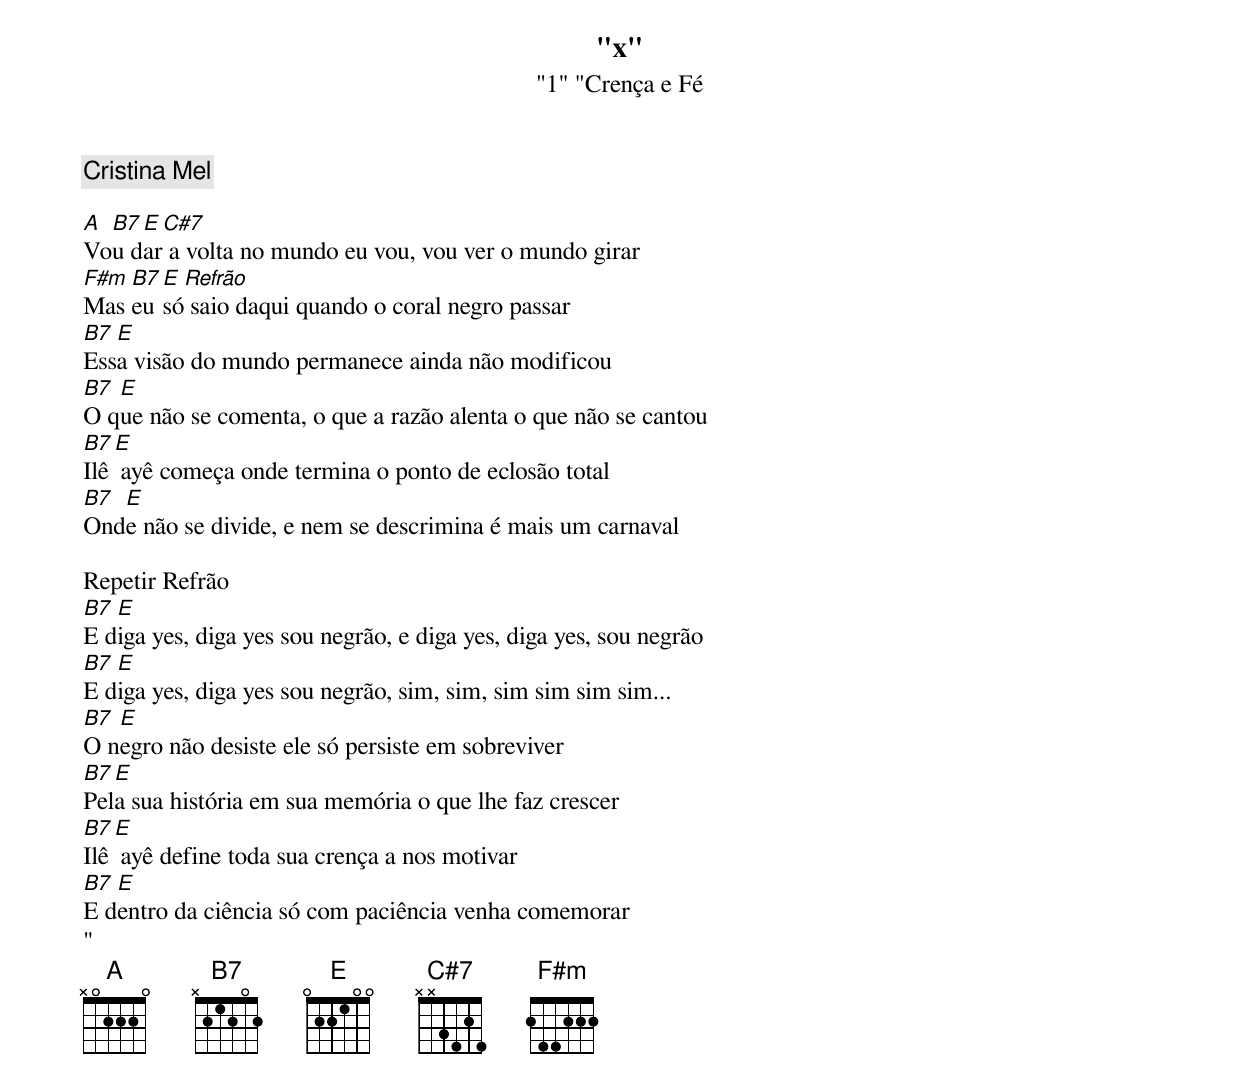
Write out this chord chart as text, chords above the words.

"x"
"1" "Crença e Fé
Cristina Mel

A B7 E C#7
Vou dar a volta no mundo eu vou, vou ver o mundo girar
F#m B7 E Refrão
Mas eu só saio daqui quando o coral negro passar
B7 E
Essa visão do mundo permanece ainda não modificou
B7 E
O que não se comenta, o que a razão alenta o que não se cantou
B7 E
Ilê ayê começa onde termina o ponto de eclosão total
B7 E
Onde não se divide, e nem se descrimina é mais um carnaval

Repetir Refrão
B7 E
E diga yes, diga yes sou negrão, e diga yes, diga yes, sou negrão
B7 E
E diga yes, diga yes sou negrão, sim, sim, sim sim sim sim...
B7 E
O negro não desiste ele só persiste em sobreviver
B7 E
Pela sua história em sua memória o que lhe faz crescer
B7 E
Ilê ayê define toda sua crença a nos motivar
B7 E
E dentro da ciência só com paciência venha comemorar
"
